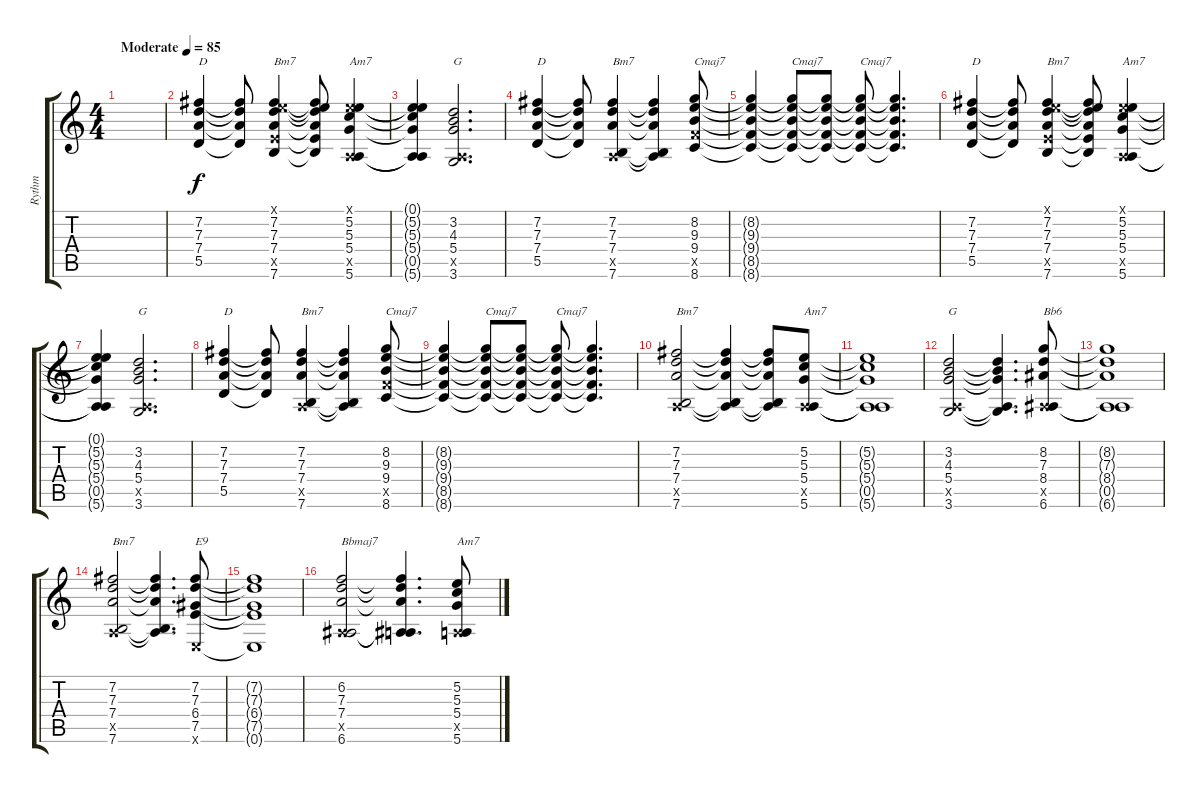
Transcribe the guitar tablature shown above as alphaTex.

\track ("Rythm" "Rythm") {instrument electricguitarjazz}
\staff {score tabs}
\tuning (E4 B3 G3 D3 A2 E2) {hide}
\ts (4 4)
\tempo (85 "Moderate")
\clef g2
\ks c
|
(7.2 7.3 7.4 5.5).4{txt "D"} (7.2{t} 7.3{t} 7.4{t} 5.5{t}).8 (0.1{x} 7.2 7.3 7.4 7.5{x} 7.6).4{txt "Bm7"} (0.1{t} 7.2{t} 7.3{t} 7.4{t} 7.5{t} 7.6{t}).8 (0.1{x} 5.2 5.3 5.4 0.5{x} 5.6).4{txt "Am7"} |
(0.1{t} 5.2{t} 5.3{t} 5.4{t} 0.5{t} 5.6{t}).4 (3.2 4.3 5.4 0.5{x} 3.6).2{d txt "G"} |
(7.2 7.3 7.4 5.5).4{txt "D"} (7.2{t} 7.3{t} 7.4{t} 5.5{t}).8 (7.2 7.3 7.4 0.5{x} 7.6).4{txt "Bm7"} (7.2{t} 7.3{t} 7.4{t} 0.5{t} 7.6{t}).4 (8.2 9.3 9.4 8.5{x} 8.6).8{txt "Cmaj7"} |
(8.2{t} 9.3{t} 9.4{t} 8.5{t} 8.6{t}).4 (8.2{t} 9.3{t} 9.4{t} 8.5{t} 8.6{t}).8{txt "Cmaj7"} (8.2{t} 9.3{t} 9.4{t} 8.5{t} 8.6{t}).8 (8.2{t} 9.3{t} 9.4{t} 8.5{t} 8.6{t}).8{txt "Cmaj7"} (8.2{t} 9.3{t} 9.4{t} 8.5{t} 8.6{t}).4{d} |
(7.2 7.3 7.4 5.5).4{txt "D"} (7.2{t} 7.3{t} 7.4{t} 5.5{t}).8 (0.1{x} 7.2 7.3 7.4 7.5{x} 7.6).4{txt "Bm7"} (0.1{t} 7.2{t} 7.3{t} 7.4{t} 7.5{t} 7.6{t}).8 (0.1{x} 5.2 5.3 5.4 0.5{x} 5.6).4{txt "Am7"} |
(0.1{t} 5.2{t} 5.3{t} 5.4{t} 0.5{t} 5.6{t}).4 (3.2 4.3 5.4 0.5{x} 3.6).2{d txt "G"} |
(7.2 7.3 7.4 5.5).4{txt "D"} (7.2{t} 7.3{t} 7.4{t} 5.5{t}).8 (7.2 7.3 7.4 0.5{x} 7.6).4{txt "Bm7"} (7.2{t} 7.3{t} 7.4{t} 0.5{t} 7.6{t}).4 (8.2 9.3 9.4 8.5{x} 8.6).8{txt "Cmaj7"} |
(8.2{t} 9.3{t} 9.4{t} 8.5{t} 8.6{t}).4 (8.2{t} 9.3{t} 9.4{t} 8.5{t} 8.6{t}).8{txt "Cmaj7"} (8.2{t} 9.3{t} 9.4{t} 8.5{t} 8.6{t}).8 (8.2{t} 9.3{t} 9.4{t} 8.5{t} 8.6{t}).8{txt "Cmaj7"} (8.2{t} 9.3{t} 9.4{t} 8.5{t} 8.6{t}).4{d} |
(7.2 7.3 7.4 0.5{x} 7.6).2{txt "Bm7"} (7.2{t} 7.3{t} 7.4{t} 0.5{t} 7.6{t}).4 (7.2{t} 7.3{t} 7.4{t} 0.5{t} 7.6{t}).8 (5.2 5.3 5.4 0.5{x} 5.6).8{txt "Am7"} |
(5.2{t} 5.3{t} 5.4{t} 0.5{t} 5.6{t}).1 |
(3.2 4.3 5.4 0.5{x} 3.6).2{txt "G"} (3.2{t} 4.3{t} 5.4{t} 0.5{t} 3.6{t}).4{d} (8.2 7.3 8.4 0.5{x} 6.6).8{txt "Bb6"} |
(8.2{t} 7.3{t} 8.4{t} 0.5{t} 6.6{t}).1 |
(7.2 7.3 7.4 0.5{x} 7.6).2{txt "Bm7"} (7.2{t} 7.3{t} 7.4{t} 0.5{t} 7.6{t}).4{d} (7.2 7.3 6.4 7.5 0.6{x}).8{txt "E9"} |
(7.2{t} 7.3{t} 6.4{t} 7.5{t} 0.6{t}).1 |
(6.2 7.3 7.4 0.5{x} 6.6).2{txt "Bbmaj7"} (6.2{t} 7.3{t} 7.4{t} 0.5{t} 6.6{t}).4{d} (5.2 5.3 5.4 0.5{x} 5.6).8{txt "Am7"}
